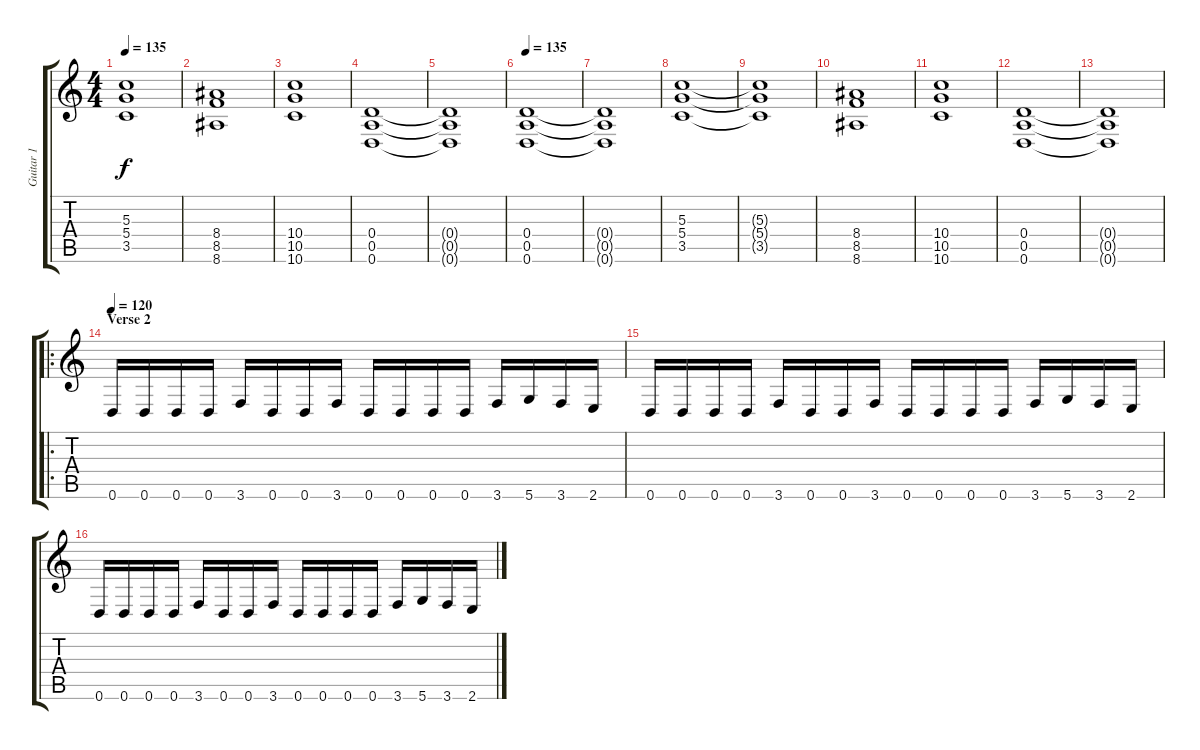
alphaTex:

\track ("Guitar 1" "Guitar 1") {instrument distortionguitar}
\staff {score tabs}
\tuning (E4 B3 G3 D3 A2 D2) {hide}
\ts (4 4)
\tempo 135
\clef g2
\ks c
(5.3{t} 5.4{t} 3.5{t}).1{dy f} |
(8.4 8.5 8.6).1 |
(10.4 10.5 10.6).1 |
(0.4 0.5 0.6).1 |
(0.4{t} 0.5{t} 0.6{t}).1 |
\tempo 135
(0.4 0.5 0.6).1 |
(0.4{t} 0.5{t} 0.6{t}).1 |
(5.3 5.4 3.5).1 |
(5.3{t} 5.4{t} 3.5{t}).1 |
(8.4 8.5 8.6).1 |
(10.4 10.5 10.6).1 |
(0.4 0.5 0.6).1 |
(0.4{t} 0.5{t} 0.6{t}).1 |
\ro
\section ("" "Verse 2")
\tempo 120
0.6.16 0.6.16 0.6.16 0.6.16 3.6.16 0.6.16 0.6.16 3.6.16 0.6.16 0.6.16 0.6.16 0.6.16 3.6.16 5.6.16 3.6.16 2.6.16 |
0.6.16 0.6.16 0.6.16 0.6.16 3.6.16 0.6.16 0.6.16 3.6.16 0.6.16 0.6.16 0.6.16 0.6.16 3.6.16 5.6.16 3.6.16 2.6.16 |
0.6.16 0.6.16 0.6.16 0.6.16 3.6.16 0.6.16 0.6.16 3.6.16 0.6.16 0.6.16 0.6.16 0.6.16 3.6.16 5.6.16 3.6.16 2.6.16
